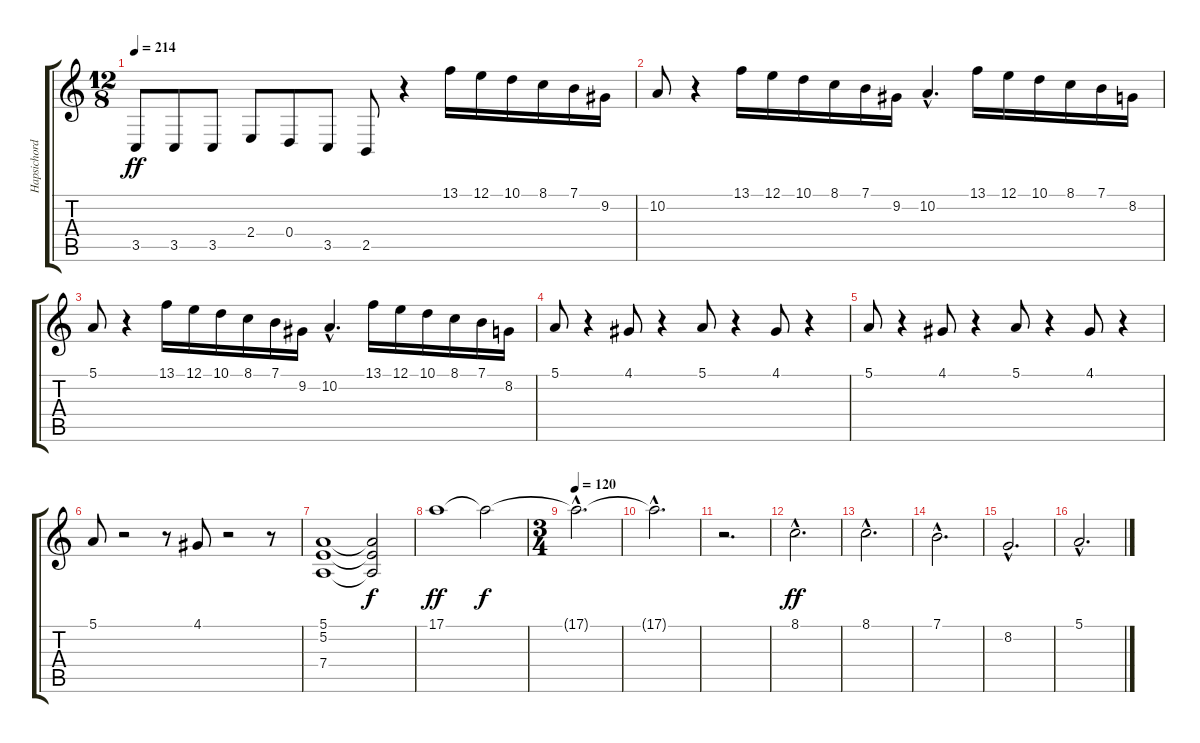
\track ("Hapsichord" "Hapsichord") {instrument harpsichord}
\staff {score tabs}
\tuning (E4 B3 G3 D3 A2 E2) {hide}
\ts (12 8)
\tempo 214
\clef g2
\ks c
3.5.8{dy ff} 3.5.8 3.5.8 2.4.8 0.4.8 3.5.8 2.5.8 r.4 13.1.16{volume 9} 12.1.16 10.1.16 8.1.16 7.1.16 9.2.16 |
10.2.8 r.4 13.1.16{volume 10} 12.1.16 10.1.16 8.1.16 7.1.16 9.2.16 10.2{hac}.4{d} 13.1.16 12.1.16 10.1.16 8.1.16 7.1.16 8.2.16 |
5.1.8 r.4 13.1.16 12.1.16 10.1.16 8.1.16 7.1.16 9.2.16 10.2{hac}.4{d} 13.1.16 12.1.16 10.1.16 8.1.16 7.1.16 8.2.16 |
5.1.8{volume 13} r.4 4.1.8 r.4 5.1.8 r.4 4.1.8 r.4 |
5.1.8 r.4 4.1.8 r.4 5.1.8 r.4 4.1.8 r.4 |
5.1.8 r.2 r.8 4.1.8 r.2 r.8 |
(5.1 5.2 7.4).1 (5.1{t} 5.2{t} 7.4{t}).2{dy f} |
17.1.1{dy ff volume 8 instrument violin} 17.1{t}.2{dy f} |
\ts (3 4)
\tempo 120
17.1{hac t}.2{d} |
17.1{hac t}.2{d} |
r.2{d} |
8.1{hac}.2{d dy ff volume 11} |
8.1{hac}.2{d} |
7.1{hac}.2{d} |
8.2{hac}.2{d} |
5.1{hac}.2{d}
